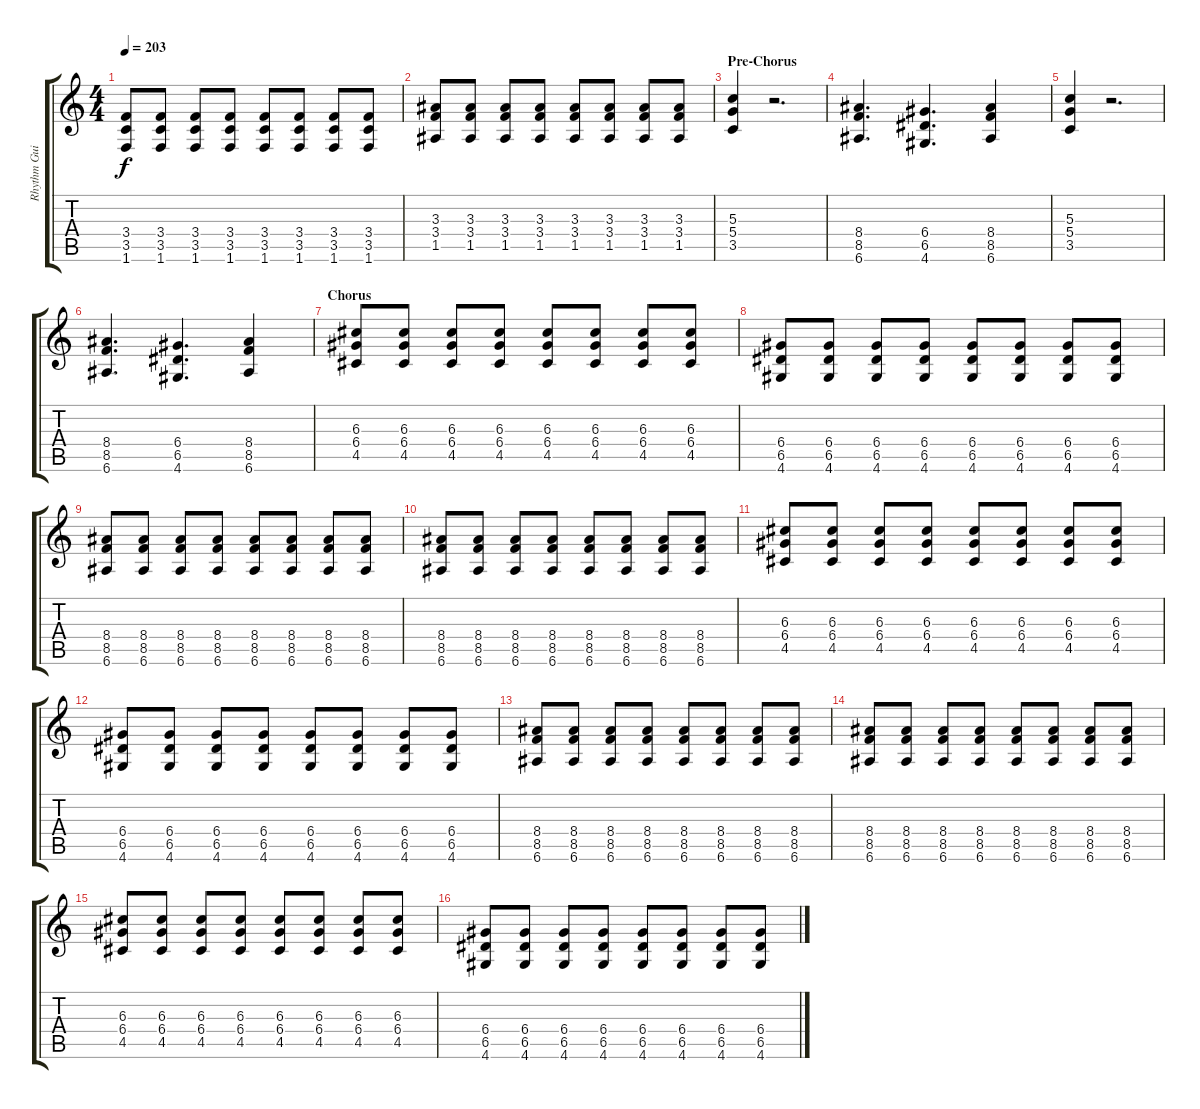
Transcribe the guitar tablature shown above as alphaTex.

\track ("Rhythm Guitar" "Rhythm Gui") {instrument overdrivenguitar}
\staff {score tabs}
\tuning (E4 B3 G3 D3 A2 E2) {hide}
\ts (4 4)
\tempo 203
\clef g2
\ks c
(3.4 3.5 1.6).8{dy f} (3.4 3.5 1.6).8 (3.4 3.5 1.6).8 (3.4 3.5 1.6).8 (3.4 3.5 1.6).8 (3.4 3.5 1.6).8 (3.4 3.5 1.6).8 (3.4 3.5 1.6).8 |
(3.3 3.4 1.5).8 (3.3 3.4 1.5).8 (3.3 3.4 1.5).8 (3.3 3.4 1.5).8 (3.3 3.4 1.5).8 (3.3 3.4 1.5).8 (3.3 3.4 1.5).8 (3.3 3.4 1.5).8 |
\section ("" "Pre-Chorus")
(5.3 5.4 3.5).4 r.2{d} |
(8.4 8.5 6.6).4{d} (6.4 6.5 4.6).4{d} (8.4 8.5 6.6).4 |
(5.3 5.4 3.5).4 r.2{d} |
(8.4 8.5 6.6).4{d} (6.4 6.5 4.6).4{d} (8.4 8.5 6.6).4 |
\section ("" "Chorus")
(6.3 6.4 4.5).8 (6.3 6.4 4.5).8 (6.3 6.4 4.5).8 (6.3 6.4 4.5).8 (6.3 6.4 4.5).8 (6.3 6.4 4.5).8 (6.3 6.4 4.5).8 (6.3 6.4 4.5).8 |
(6.4 6.5 4.6).8 (6.4 6.5 4.6).8 (6.4 6.5 4.6).8 (6.4 6.5 4.6).8 (6.4 6.5 4.6).8 (6.4 6.5 4.6).8 (6.4 6.5 4.6).8 (6.4 6.5 4.6).8 |
(8.4 8.5 6.6).8 (8.4 8.5 6.6).8 (8.4 8.5 6.6).8 (8.4 8.5 6.6).8 (8.4 8.5 6.6).8 (8.4 8.5 6.6).8 (8.4 8.5 6.6).8 (8.4 8.5 6.6).8 |
(8.4 8.5 6.6).8 (8.4 8.5 6.6).8 (8.4 8.5 6.6).8 (8.4 8.5 6.6).8 (8.4 8.5 6.6).8 (8.4 8.5 6.6).8 (8.4 8.5 6.6).8 (8.4 8.5 6.6).8 |
(6.3 6.4 4.5).8 (6.3 6.4 4.5).8 (6.3 6.4 4.5).8 (6.3 6.4 4.5).8 (6.3 6.4 4.5).8 (6.3 6.4 4.5).8 (6.3 6.4 4.5).8 (6.3 6.4 4.5).8 |
(6.4 6.5 4.6).8 (6.4 6.5 4.6).8 (6.4 6.5 4.6).8 (6.4 6.5 4.6).8 (6.4 6.5 4.6).8 (6.4 6.5 4.6).8 (6.4 6.5 4.6).8 (6.4 6.5 4.6).8 |
(8.4 8.5 6.6).8 (8.4 8.5 6.6).8 (8.4 8.5 6.6).8 (8.4 8.5 6.6).8 (8.4 8.5 6.6).8 (8.4 8.5 6.6).8 (8.4 8.5 6.6).8 (8.4 8.5 6.6).8 |
(8.4 8.5 6.6).8 (8.4 8.5 6.6).8 (8.4 8.5 6.6).8 (8.4 8.5 6.6).8 (8.4 8.5 6.6).8 (8.4 8.5 6.6).8 (8.4 8.5 6.6).8 (8.4 8.5 6.6).8 |
(6.3 6.4 4.5).8 (6.3 6.4 4.5).8 (6.3 6.4 4.5).8 (6.3 6.4 4.5).8 (6.3 6.4 4.5).8 (6.3 6.4 4.5).8 (6.3 6.4 4.5).8 (6.3 6.4 4.5).8 |
(6.4 6.5 4.6).8 (6.4 6.5 4.6).8 (6.4 6.5 4.6).8 (6.4 6.5 4.6).8 (6.4 6.5 4.6).8 (6.4 6.5 4.6).8 (6.4 6.5 4.6).8 (6.4 6.5 4.6).8
